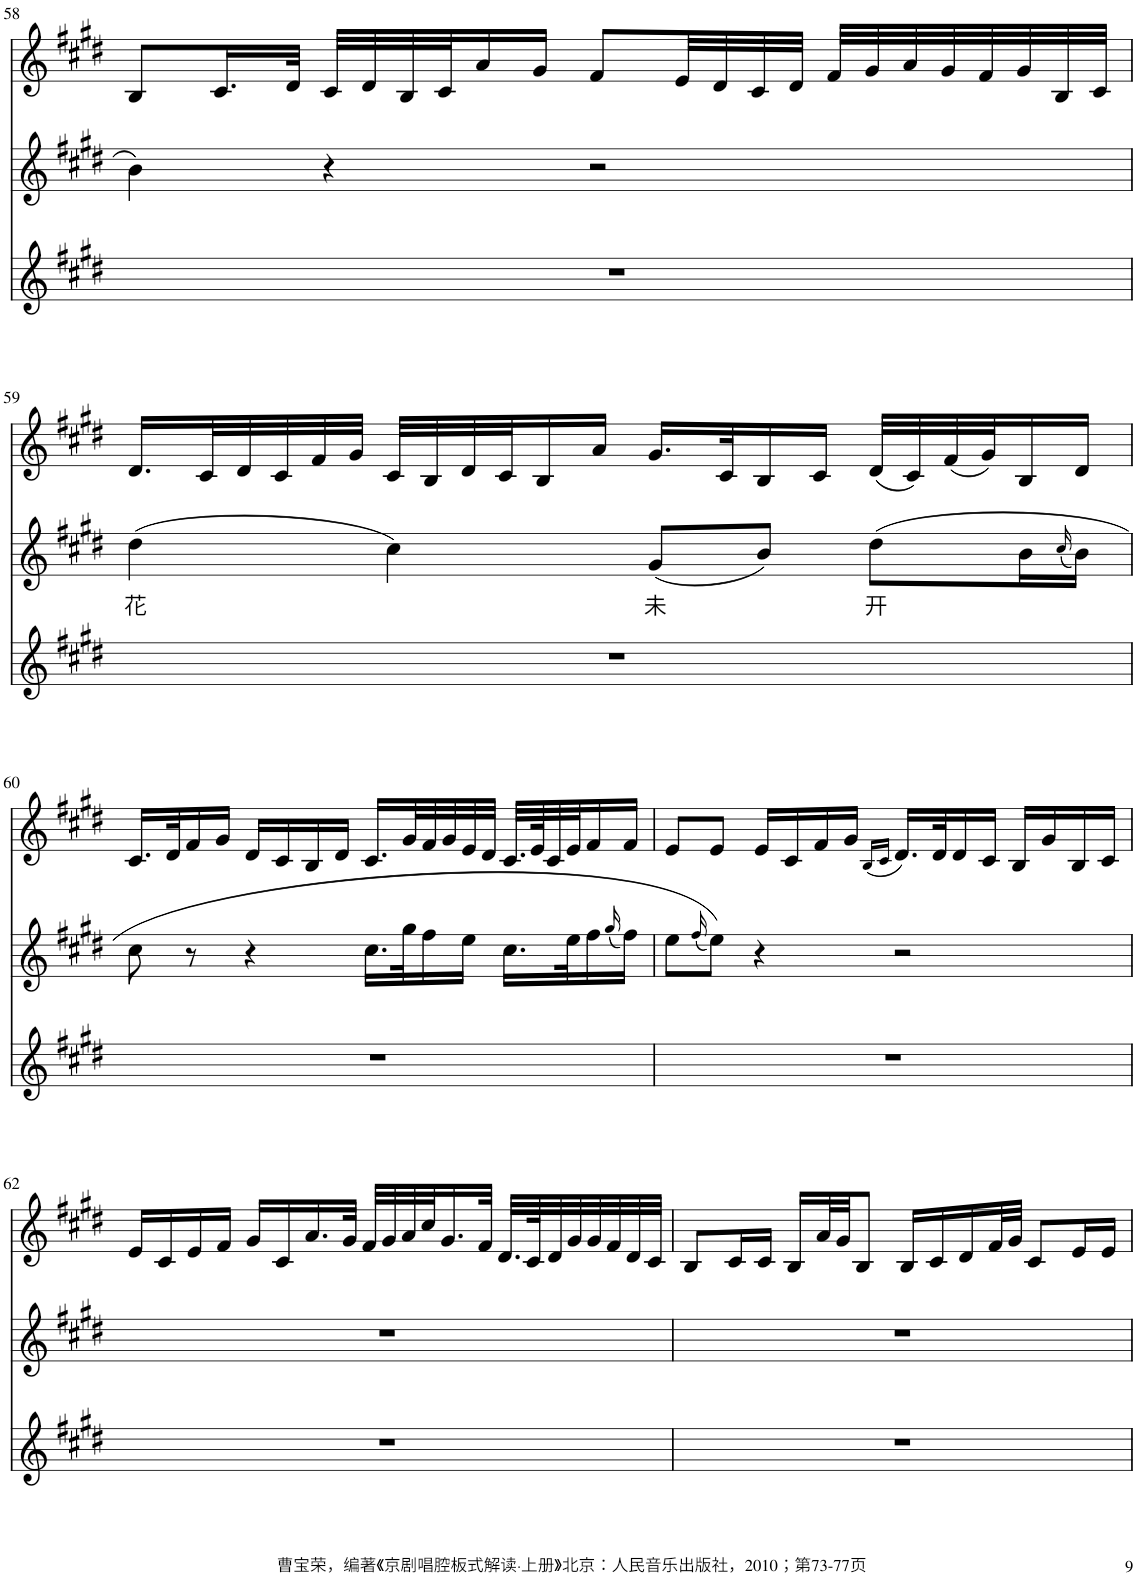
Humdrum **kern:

**kern	**kern	**text	**kern
*part3	*part2	*part2	*part1
*staff3	*staff2	*staff2	*staff1
*I"Piano	*I"Piano	*	*I"Piano
*I'Pno	*I'Pno	*	*I'Pno
!!LO:PB:g=z
*clefG2	*clefG2	*	*clefG2
*k[f#c#g#d#]	*k[f#c#g#d#]	*	*k[f#c#g#d#]
*M4/4	*M4/4	*	*M4/4
=58	=58	=58	=58
1r	4b\	.	8B/L
.	.	.	16.c#/L
.	.	.	32d#/JJk
.	4r	.	32c#/LLL
.	.	.	32d#/
.	.	.	32B/
.	.	.	32c#/J
.	.	.	16a/
.	.	.	16g#/JJ
.	2r	.	8f#/L
.	.	.	32e/LL
.	.	.	32d#/
.	.	.	32c#/
.	.	.	32d#/JJJ
.	.	.	32f#/LLL
.	.	.	32g#/
.	.	.	32a/
.	.	.	32g#/
.	.	.	32f#/
.	.	.	32g#/
.	.	.	32B/
.	.	.	32c#/JJJ
!!LO:LB:g=z
=59	=59	=59	=59
!	!	!LO:LY:b	!
1r	(4dd#\	花	16.d#/LL
.	.	.	32c#/L
.	.	.	32d#/
.	.	.	32c#/
.	.	.	32f#/
.	.	.	32g#/JJJ
.	4cc#\)	.	32c#/LLL
.	.	.	32B/
.	.	.	32d#/
.	.	.	32c#/J
.	.	.	16B/
.	.	.	16a/JJ
!	!	!LO:LY:b	!
.	(8g#/L	未	16.g#/LL
.	.	.	32c#/K
.	8b/J)	.	16B/
.	.	.	16c#/JJ
!	!	!LO:LY:b	!
.	(8dd#\L	开	(32d#/LLL
.	.	.	32c#/)
.	.	.	(32f#/
.	.	.	32g#/J)
.	16b\L	.	16B/
.	(16qcc#/	.	.
.	16b\JJ)	.	16d#/JJ
!!LO:LB:g=z
=60	=60	=60	=60
1r	8cc#\	.	16.c#/LL
.	.	.	32d#/K
.	8r	.	16f#/
.	.	.	16g#/JJ
.	4r	.	16d#/LL
.	.	.	16c#/
.	.	.	16B/
.	.	.	16d#/JJ
.	16.cc#\LL	.	16.c#/LL
.	32gg#\K	.	32g#/L
.	16ff#\	.	32f#/
.	.	.	32g#/
.	16ee\JJ	.	32e/
.	.	.	32d#/JJJ
.	16.cc#\LL	.	32.c#/LLL
.	.	.	64e/K
.	.	.	32c#/
.	32ee\K	.	32e/J
.	16ff#\	.	16f#/
.	(16qgg#/	.	.
.	16ff#\JJ)	.	16f#/JJ
=61	=61	=61	=61
1r	8ee\L	.	8e/L
.	(16qff#/	.	.
.	8ee\J))	.	8e/J
.	4r	.	16e/LL
.	.	.	16c#/
.	.	.	16f#/
.	.	.	16g#/JJ
.	.	.	(16qB/LL
.	.	.	16qc#/JJ
.	2r	.	16.d#/LL)
.	.	.	32d#/K
.	.	.	16d#/
.	.	.	16c#/JJ
.	.	.	16B/LL
.	.	.	16g#/
.	.	.	16B/
.	.	.	16c#/JJ
!!LO:LB:g=z
=62	=62	=62	=62
1r	1r	.	16e/LL
.	.	.	16c#/
.	.	.	16e/
.	.	.	16f#/JJ
.	.	.	16g#/LL
.	.	.	16c#/
.	.	.	16.a/
.	.	.	32g#/JJk
.	.	.	32f#/LLL
.	.	.	32g#/
.	.	.	32a/
.	.	.	32cc#/J
.	.	.	16.g#/
.	.	.	32f#/JJk
.	.	.	32.d#/LLL
.	.	.	64c#/K
.	.	.	32d#/
.	.	.	32g#/
.	.	.	32g#/
.	.	.	32f#/
.	.	.	32d#/
.	.	.	32c#/JJJ
=63	=63	=63	=63
1r	1r	.	8B/L
.	.	.	16c#/L
.	.	.	16c#/JJ
.	.	.	16B/LL
.	.	.	32a/L
.	.	.	32g#/JJ
.	.	.	8B/J
.	.	.	16B/LL
.	.	.	16c#/
.	.	.	16d#/
.	.	.	32f#/L
.	.	.	32g#/JJJ
.	.	.	8c#/L
.	.	.	16e/L
.	.	.	16e/JJ
=	=	=	=
*-	*-	*-	*-
